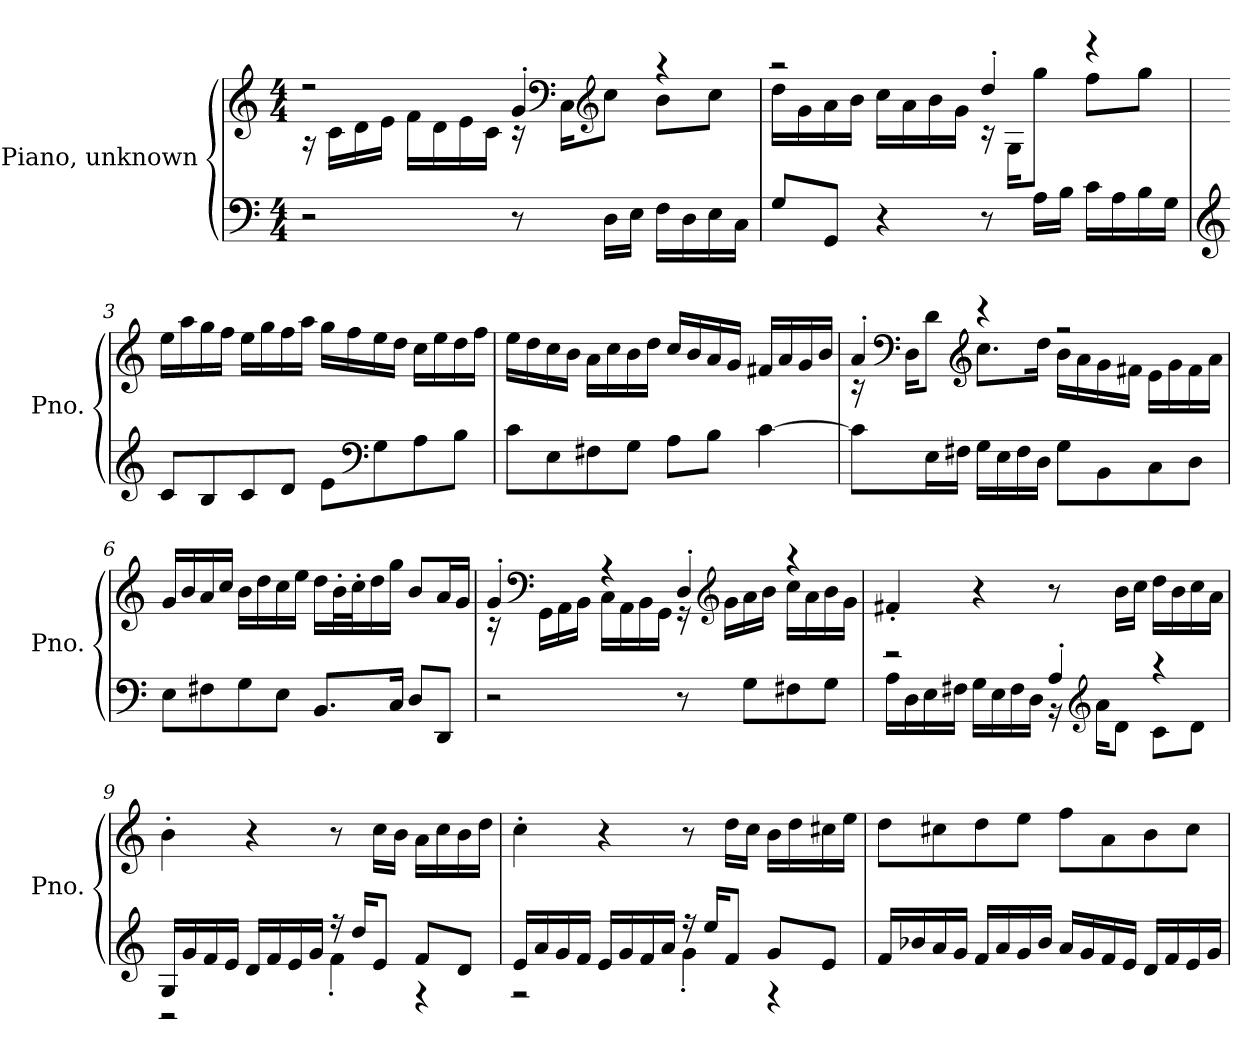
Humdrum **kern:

**kern	**kern
*part1	*part1
*staff2	*staff1
*I"Piano, unknown	*
*I'Pno.	*
*clefF4	*clefG2
*k[]	*k[]
*M4/4	*M4/4
*MM120	*MM120
=1	=1
*	*^
2r	2r	16r
.	.	16c\LL
.	.	16d\
.	.	16e\JJ
.	.	16f\LL
.	.	16d\
.	.	16e\
.	.	16c\JJ
8r	4g'/	16r
*	*clefF4	*
.	.	16C\KL
*	*clefG2	*
16D\LL	.	8cc\J
16E\JJ	.	.
16F\LL	4r	8b\L
16D\	.	.
16E\	.	8cc\J
16C\JJ	.	.
=2	=2	=2
8G/L	2r	16dd\LL
.	.	16g\
8GG/J	.	16a\
.	.	16b\JJ
4r	.	16cc\LL
.	.	16a\
.	.	16b\
.	.	16g\JJ
8r	4dd'/	16r
.	.	16G\KL
16A\LL	.	8gg\J
16B\JJ	.	.
16c\LL	4r	8ff\L
16A\	.	.
16B\	.	8gg\J
16G\JJ	.	.
*	*v	*v
!!LO:LB:g=z
=3	=3
*clefG2	*
8c/L	16ee\LL
.	16aa\
8B/	16gg\
.	16ff\JJ
8c/	16ee\LL
.	16gg\
8d/J	16ff\
.	16aa\JJ
8e\L	16gg\LL
.	16ff\
*clefF4	*
8G\	16ee\
.	16dd\JJ
8A\	16cc\LL
.	16ee\
8B\J	16dd\
.	16ff\JJ
=4	=4
8c\L	16ee\LL
.	16dd\
8E\	16cc\
.	16b\JJ
8F#X\	16a\LL
.	16cc\
8G\J	16b\
.	16dd\JJ
8A\L	16cc/LL
.	16b/
8B\J	16a/
.	16g/JJ
[4c\	16f#X/LL
.	16a/
.	16g/
.	16b/JJ
!!LO:LB:g=z
=5	=5
*	*^
8c\L]	4a'/	16r
*	*clefF4	*
.	.	16D\KL
16E\L	.	8d\J
16F#X\JJ	.	.
*	*clefG2	*
16G\LL	4r	8.cc\L
16E\	.	.
16F#\	.	.
16D\JJ	.	16dd\Jk
8G\L	2r	16b\LL
.	.	16a\
8BB\	.	16g\
.	.	16f#X\JJ
8C\	.	16e\LL
.	.	16g\
8D\J	.	16f#\
.	.	16a\JJ
*	*v	*v
=6	=6
8E\L	16g/LL
.	16b/
8F#X\	16a/
.	16cc/JJ
8G\	16b\LL
.	16dd\
8E\J	16cc\
.	16ee\JJ
8.BB/L	16dd\LL
.	32b'\L
.	32cc'\J
.	16dd\
16C/Jk	16gg\JJ
8D/L	8b/L
8DD/J	16a/L
.	16g/JJ
!!LO:LB:g=z
=7	=7
*	*^
2r	4g'/	16r
*	*clefF4	*
.	.	16GG\LL
.	.	16AA\
.	.	16BB\JJ
.	4r	16C\LL
.	.	16AA\
.	.	16BB\
.	.	16GG\JJ
8r	4D'/	16r
*	*clefG2	*
.	.	16g\LL
8G\L	.	16a\
.	.	16b\JJ
8F#X\	4r	16cc\LL
.	.	16a\
8G\J	.	16b\
.	.	16g\JJ
*	*v	*v
=8	=8
*^	*
2r	16A\LL	4f#X'/
.	16D\	.
.	16E\	.
.	16F#X\JJ	.
.	16G\LL	4r
.	16E\	.
.	16F#\	.
.	16D\JJ	.
4A'/	16r	8r
*clefG2	*	*
.	16a\KL	.
.	8d\J	16b\LL
.	.	16cc\JJ
4r	8c\L	16dd\LL
.	.	16b\
.	8d\J	16cc\
.	.	16a\JJ
!!LO:LB:g=z
=9	=9	=9
16G/LL	2r	4b'\
16g/	.	.
16f/	.	.
16e/JJ	.	.
16d/LL	.	4r
16f/	.	.
16e/	.	.
16g/JJ	.	.
16r	4f'\	8r
16dd/KL	.	.
8e/J	.	16cc\LL
.	.	16b\JJ
8f/L	4r	16a\LL
.	.	16cc\
8d/J	.	16b\
.	.	16dd\JJ
=10	=10	=10
16e/LL	2r	4cc'\
16a/	.	.
16g/	.	.
16f/JJ	.	.
16e/LL	.	4r
16g/	.	.
16f/	.	.
16a/JJ	.	.
16r	4g'\	8r
16ee/KL	.	.
8f/J	.	16dd\LL
.	.	16cc\JJ
8g/L	4r	16b\LL
.	.	16dd\
8e/J	.	16cc#X\
.	.	16ee\JJ
*v	*v	*
!!LO:LB:g=z
=11	=11
16f/LL	8dd\L
16b-X/	.
16a/	8cc#X\
16g/JJ	.
16f/LL	8dd\
16a/	.
16g/	8ee\J
16b-/JJ	.
16a/LL	8ff\L
16g/	.
16f/	8a\
16e/JJ	.
16d/LL	8b\
16f/	.
16e/	8cc#\J
16g/JJ	.
=	=
*-	*-
